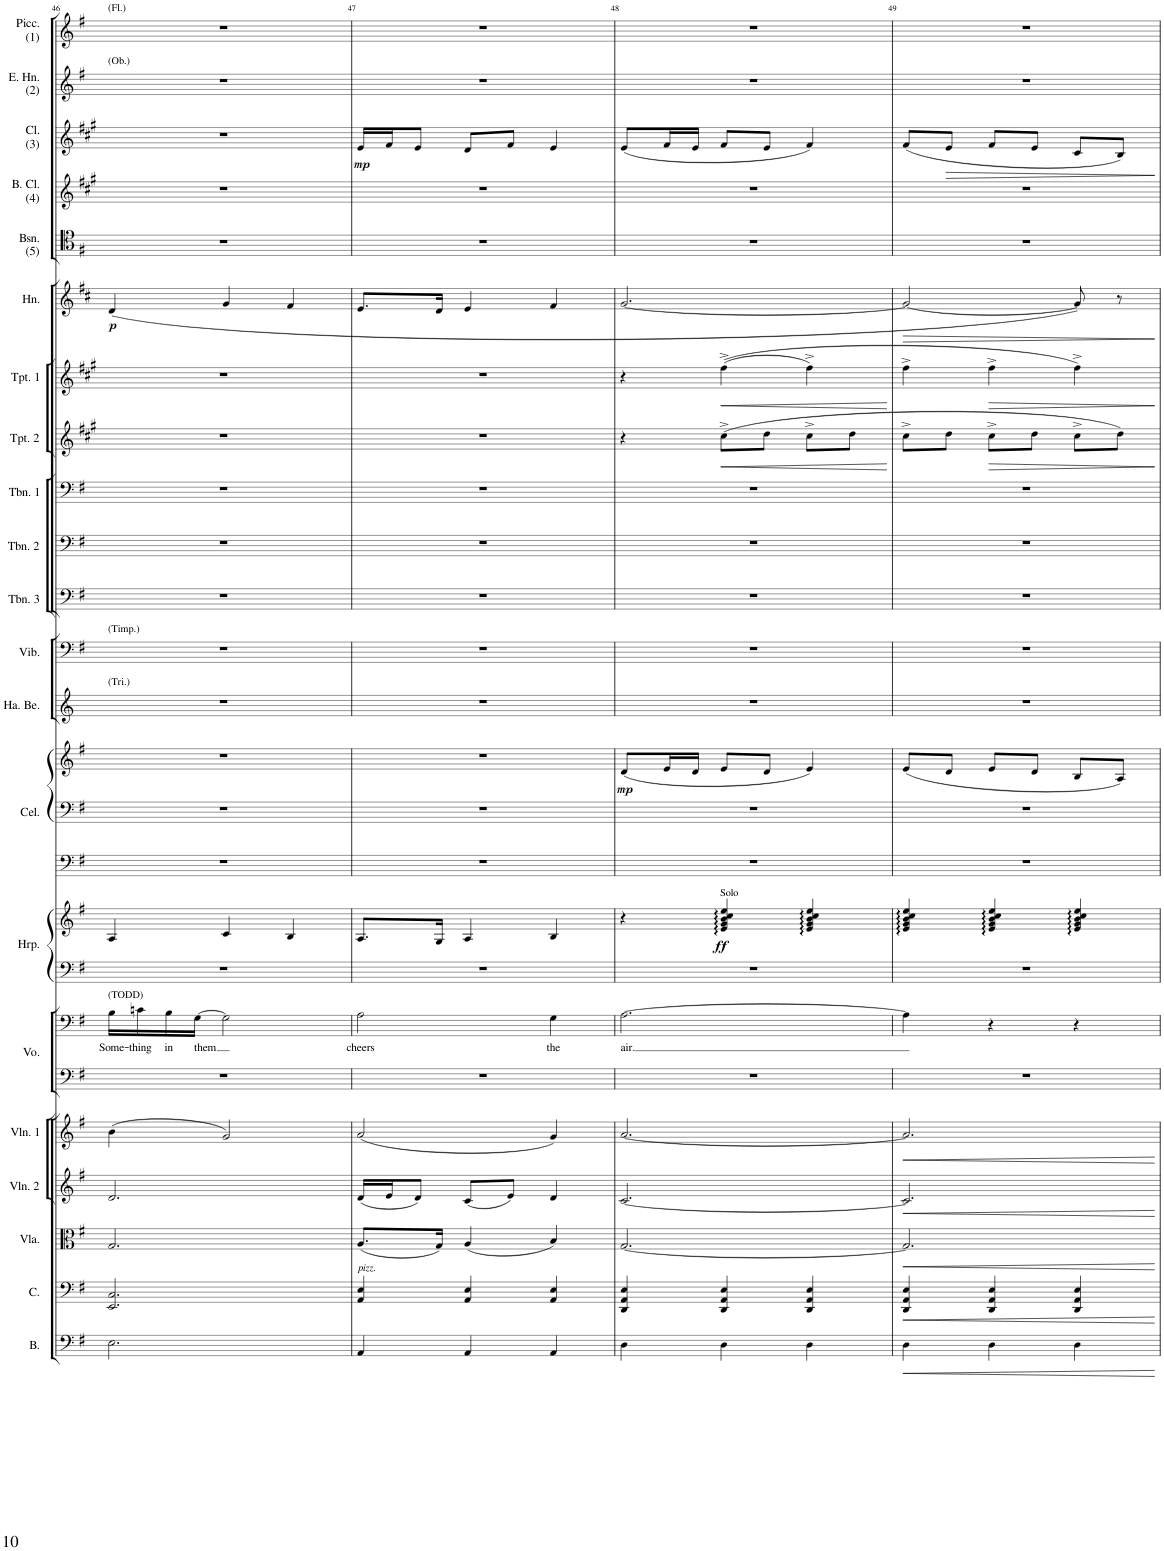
**kern	**dynam	**kern	**dynam	**kern	**dynam	**kern	**dynam	**kern	**dynam	**kern	**kern	**text	**kern	**kern	**dynam	**kern	**kern	**kern	**dynam	**kern	**kern	**kern	**kern	**kern	**kern	**dynam	**kern	**dynam	**kern	**dynam	**kern	**kern	**kern	**dynam	**kern	**kern
*part21	*part21	*part20	*part20	*part19	*part19	*part18	*part18	*part17	*part17	*part16	*part16	*part16	*part15	*part15	*part15	*part14	*part14	*part14	*part14	*part13	*part12	*part11	*part10	*part9	*part8	*part8	*part7	*part7	*part6	*part6	*part5	*part4	*part3	*part3	*part2	*part1
*staff25	*staff25	*staff24	*staff24	*staff23	*staff23	*staff22	*staff22	*staff21	*staff21	*staff20	*staff19	*staff19	*staff18	*staff17	*staff17/18	*staff16	*staff15	*staff14	*staff14/15/16	*staff13	*staff12	*staff11	*staff10	*staff9	*staff8	*staff8	*staff7	*staff7	*staff6	*staff6	*staff5	*staff4	*staff3	*staff3	*staff2	*staff1
*I"Bass	*	*I"Cello	*	*I"Viola	*	*I"Violin 2	*	*I"Violin 1	*	*I"Voice	*	*	*I"Harp	*	*	*I"Celesta	*	*	*	*I"Hand Bells	*I"Vibraphone	*I"Trombone 3	*I"Trombone 2	*I"Trombone 1	*I"Trumpet 2	*	*I"Trumpet 1	*	*I"Horn	*	*I"Bassoon (5)	*I"Bass Clarinet (4)	*I"Clarinet (3)	*	*I"English Horn (2)	*I"Piccolo (1)
*I'B.	*	*I'C.	*	*I'Vla.	*	*I'Vln. 2	*	*I'Vln. 1	*	*I'Vo.	*	*	*I'Hrp.	*	*	*I'Cel.	*	*	*	*I'Ha. Be.	*I'Vib.	*I'Tbn. 3	*I'Tbn. 2	*I'Tbn. 1	*I'Tpt. 2	*	*I'Tpt. 1	*	*I'Hn.	*	*I'Bsn. (5)	*I'B. Cl. (4)	*I'Cl. (3)	*	*I'E. Hn. (2)	*I'Picc. (1)
!!LO:PB:g=z
*clefF4	*	*clefF4	*	*clefC3	*	*clefG2	*	*clefG2	*	*clefF4	*clefF4	*	*clefF4	*clefG2	*	*clefF4	*clefF4	*clefG2	*	*clefG2	*clefF4	*clefF4	*clefF4	*clefF4	*clefG2	*	*clefG2	*	*clefG2	*	*clefC4	*clefG2	*clefG2	*	*clefG2	*clefG2
*Trd7c12	*	*	*	*	*	*	*	*	*	*	*	*	*	*	*	*Trd-7c-12	*Trd-7c-12	*Trd-7c-12	*	*	*	*	*	*	*Trd1c2	*	*Trd1c2	*	*Trd4c7	*	*	*Trd8c14	*Trd1c2	*	*Trd4c7	*Trd-7c-12
*k[f#]	*	*k[f#]	*	*k[f#]	*	*k[f#]	*	*k[f#]	*	*k[f#]	*k[f#]	*	*k[f#]	*k[f#]	*	*k[f#]	*k[f#]	*k[f#]	*	*k[]	*k[f#]	*k[f#]	*k[f#]	*k[f#]	*k[f#c#g#]	*	*k[f#c#g#]	*	*k[f#c#]	*	*k[f#]	*k[f#c#g#]	*k[f#c#g#]	*	*k[f#]	*k[f#]
*M3/4	*	*M3/4	*	*M3/4	*	*M3/4	*	*M3/4	*	*M3/4	*M3/4	*	*M3/4	*M3/4	*	*M3/4	*M3/4	*M3/4	*	*M3/4	*M3/4	*M3/4	*M3/4	*M3/4	*M3/4	*	*M3/4	*	*M3/4	*	*M3/4	*M3/4	*M3/4	*	*M3/4	*M3/4
=46	=46	=46	=46	=46	=46	=46	=46	=46	=46	=46	=46	=46	=46	=46	=46	=46	=46	=46	=46	=46	=46	=46	=46	=46	=46	=46	=46	=46	=46	=46	=46	=46	=46	=46	=46	=46
!	!	!	!	!	!	!	!	!	!	!	!	!	!	!	!	!	!	!	!	!	!	!	!	!	!	!	!	!	!	!	!	!	!	!	!	!LO:TX:a:t=(Fl.)
!	!	!	!	!	!	!	!	!	!	!	!	!	!	!	!	!	!	!	!	!	!	!	!	!	!	!	!	!	!	!	!	!	!	!	!LO:TX:a:t=(Ob.)	!
!	!	!	!	!	!	!	!	!	!	!	!	!	!	!	!	!	!	!	!	!	!LO:TX:a:t=(Timp.)	!	!	!	!	!	!	!	!	!	!	!	!	!	!	!
!	!	!	!	!	!	!	!	!	!	!	!	!	!	!	!	!	!	!	!	!LO:TX:a:t=(Tri.)	!	!	!	!	!	!	!	!	!	!	!	!	!	!	!	!
!	!	!	!	!	!	!	!	!	!	!	!LO:TX:a:t=(TODD)	!	!	!	!	!	!	!	!	!	!	!	!	!	!	!	!	!	!	!	!	!	!	!	!	!
!	!	!	!	!	!	!	!	!	!	!	!	!LO:LY:b	!	!	!	!	!	!	!	!	!	!	!	!	!	!	!	!	!	!LO:DY:b	!	!	!	!	!	!
2.E\	.	2.EE/ 2.C/	.	2.G/	.	2.d/	.	(4b\	.	2.r	16B\LL	Some-	2.r	4A/	.	2.r	2.r	2.r	.	2.r	2.r	2.r	2.r	2.r	2.r	.	2.r	.	(4d/	p	2.r	2.r	2.r	.	2.r	2.r
!	!	!	!	!	!	!	!	!	!	!	!	!LO:LY:b	!	!	!	!	!	!	!	!	!	!	!	!	!	!	!	!	!	!	!	!	!	!	!	!
.	.	.	.	.	.	.	.	.	.	.	16cn\	-thing	.	.	.	.	.	.	.	.	.	.	.	.	.	.	.	.	.	.	.	.	.	.	.	.
!	!	!	!	!	!	!	!	!	!	!	!	!LO:LY:b	!	!	!	!	!	!	!	!	!	!	!	!	!	!	!	!	!	!	!	!	!	!	!	!
.	.	.	.	.	.	.	.	.	.	.	16B\	in	.	.	.	.	.	.	.	.	.	.	.	.	.	.	.	.	.	.	.	.	.	.	.	.
!	!	!	!	!	!	!	!	!	!	!	!	!LO:LY:b	!	!	!	!	!	!	!	!	!	!	!	!	!	!	!	!	!	!	!	!	!	!	!	!
.	.	.	.	.	.	.	.	.	.	.	[16G\JJ	them	.	.	.	.	.	.	.	.	.	.	.	.	.	.	.	.	.	.	.	.	.	.	.	.
.	.	.	.	.	.	.	.	2g/)	.	.	2G\]	.	.	4c/	.	.	.	.	.	.	.	.	.	.	.	.	.	.	4g/	.	.	.	.	.	.	.
.	.	.	.	.	.	.	.	.	.	.	.	.	.	4B/	.	.	.	.	.	.	.	.	.	.	.	.	.	.	4f#/	.	.	.	.	.	.	.
=47	=47	=47	=47	=47	=47	=47	=47	=47	=47	=47	=47	=47	=47	=47	=47	=47	=47	=47	=47	=47	=47	=47	=47	=47	=47	=47	=47	=47	=47	=47	=47	=47	=47	=47	=47	=47
!	!	!LO:TX:a:i:t=pizz.	!	!	!	!	!	!	!	!	!	!	!	!	!	!	!	!	!	!	!	!	!	!	!	!	!	!	!	!	!	!	!	!	!	!
!	!	!	!	!	!	!	!	!	!	!	!	!LO:LY:b	!	!	!	!	!	!	!	!	!	!	!	!	!	!	!	!	!	!	!	!	!	!LO:DY:b	!	!
4AA/	.	4AA/ 4E/	.	(8.A/L	.	(16d/LL	.	(2a/	.	2.r	2A\	cheers	2.r	8.A/L	.	2.r	2.r	2.r	.	2.r	2.r	2.r	2.r	2.r	2.r	.	2.r	.	8.e/L	.	2.r	2.r	16e/LL	mp	2.r	2.r
.	.	.	.	.	.	16e/J	.	.	.	.	.	.	.	.	.	.	.	.	.	.	.	.	.	.	.	.	.	.	.	.	.	.	16f#/J	.	.	.
.	.	.	.	.	.	8d/J)	.	.	.	.	.	.	.	.	.	.	.	.	.	.	.	.	.	.	.	.	.	.	.	.	.	.	8e/J	.	.	.
.	.	.	.	16G/Jk)	.	.	.	.	.	.	.	.	.	16G/Jk	.	.	.	.	.	.	.	.	.	.	.	.	.	.	16d/Jk	.	.	.	.	.	.	.
4AA/	.	4AA/ 4E/	.	(4A/	.	(8c/L	.	.	.	.	.	.	.	4A/	.	.	.	.	.	.	.	.	.	.	.	.	.	.	4e/	.	.	.	8d/L	.	.	.
.	.	.	.	.	.	8e/J)	.	.	.	.	.	.	.	.	.	.	.	.	.	.	.	.	.	.	.	.	.	.	.	.	.	.	8f#/J	.	.	.
!	!	!	!	!	!	!	!	!	!	!	!	!LO:LY:b	!	!	!	!	!	!	!	!	!	!	!	!	!	!	!	!	!	!	!	!	!	!	!	!
4AA/	.	4AA/ 4E/	.	4B/)	.	4d/	.	4g/)	.	.	4G\	the	.	4B/	.	.	.	.	.	.	.	.	.	.	.	.	.	.	4f#/	.	.	.	4e/	.	.	.
=48	=48	=48	=48	=48	=48	=48	=48	=48	=48	=48	=48	=48	=48	=48	=48	=48	=48	=48	=48	=48	=48	=48	=48	=48	=48	=48	=48	=48	=48	=48	=48	=48	=48	=48	=48	=48
!	!	!	!	!	!	!	!	!	!	!	!	!LO:LY:b	!	!	!	!	!	!	!LO:DY:b	!	!	!	!	!	!	!	!	!	!	!	!	!	!	!	!	!
4D\	.	4DD/ 4AA/ 4E/	.	[2.G/	.	[2.c/	.	[2.a/	.	2.r	[2.A\	air.	2.r	4r	.	2.r	2.r	(8d/L	mp	2.r	2.r	2.r	2.r	2.r	4r	.	4r	.	[2.g/	.	2.r	2.r	(8e/L	.	2.r	2.r
.	.	.	.	.	.	.	.	.	.	.	.	.	.	.	.	.	.	16e/L	.	.	.	.	.	.	.	.	.	.	.	.	.	.	16f#/L	.	.	.
.	.	.	.	.	.	.	.	.	.	.	.	.	.	.	.	.	.	16d/JJ	.	.	.	.	.	.	.	.	.	.	.	.	.	.	16e/JJ	.	.	.
!	!	!	!	!	!	!	!	!	!	!	!	!	!	!LO:TX:a:t=Solo	!	!	!	!	!	!	!	!	!	!	!	!	!	!	!	!	!	!	!	!	!	!
!	!	!	!	!	!	!	!	!	!	!	!	!	!	!	!LO:DY:b	!	!	!	!	!	!	!	!	!	!	!LO:HP:b	!	!LO:HP:b	!	!	!	!	!	!	!	!
4D\	.	4DD/ 4AA/ 4E/	.	.	.	.	.	.	.	.	.	.	.	4e/ 4g/ 4b/ 4cc/ 4ee/	ff	.	.	8e/L	.	.	.	.	.	.	(8cc#^\L	<	((4ff#^\	<	.	.	.	.	8f#/L	.	.	.
.	.	.	.	.	.	.	.	.	.	.	.	.	.	.	.	.	.	8d/J	.	.	.	.	.	.	8dd\J	.	.	.	.	.	.	.	8e/J	.	.	.
4D\	.	4DD/ 4AA/ 4E/	.	.	.	.	.	.	.	.	.	.	.	4e/ 4g/ 4b/ 4cc/ 4ee/	.	.	.	4e/)	.	.	.	.	.	.	8cc#^\L	.	4ff#^\)	.	.	.	.	.	4f#/)	.	.	.
.	.	.	.	.	.	.	.	.	.	.	.	.	.	.	.	.	.	.	.	.	.	.	.	.	8dd\J	.	.	.	.	.	.	.	.	.	.	.
.	.	.	.	.	.	.	.	.	.	.	.	.	.	.	.	.	.	.	.	.	.	.	.	.	.	[	.	[	.	.	.	.	.	.	.	.
=49	=49	=49	=49	=49	=49	=49	=49	=49	=49	=49	=49	=49	=49	=49	=49	=49	=49	=49	=49	=49	=49	=49	=49	=49	=49	=49	=49	=49	=49	=49	=49	=49	=49	=49	=49	=49
!	!LO:HP:b	!	!LO:HP:b	!	!LO:HP:b	!	!LO:HP:b	!	!LO:HP:b	!	!	!	!	!	!	!	!	!	!	!	!	!	!	!	!	!	!	!	!	!LO:HP:b	!	!	!	!	!	!
4D\	<	4DD/ 4AA/ 4E/	<	2.G/]	<	2.c/]	<	2.a/]	<	2.r	4A\]	.	2.r	4e/ 4g/ 4b/ 4cc/ 4ee/	.	2.r	2.r	(8e/L	.	2.r	2.r	2.r	2.r	2.r	8cc#^\L	.	4ff#^\	.	2g/_	>	2.r	2.r	(8f#/L	.	2.r	2.r
!	!	!	!	!	!	!	!	!	!	!	!	!	!	!	!	!	!	!	!	!	!	!	!	!	!	!	!	!	!	!	!	!	!	!LO:HP:b	!	!
.	.	.	.	.	.	.	.	.	.	.	.	.	.	.	.	.	.	8d/J	.	.	.	.	.	.	8dd\J	.	.	.	.	.	.	.	8e/J	>	.	.
!	!	!	!	!	!	!	!	!	!	!	!	!	!	!	!	!	!	!	!	!	!	!	!	!	!	!LO:HP:b	!	!LO:HP:b	!	!	!	!	!	!	!	!
4D\	.	4DD/ 4AA/ 4E/	.	.	.	.	.	.	.	.	4r	.	.	4e/ 4g/ 4b/ 4cc/ 4ee/	.	.	.	8e/L	.	.	.	.	.	.	8cc#^\L	>	4ff#^\	>	.	.	.	.	8f#/L	.	.	.
.	.	.	.	.	.	.	.	.	.	.	.	.	.	.	.	.	.	8d/J	.	.	.	.	.	.	8dd\J	.	.	.	.	.	.	.	8e/J	.	.	.
4D\	.	4DD/ 4AA/ 4E/	.	.	.	.	.	.	.	.	4r	.	.	4e/ 4g/ 4b/ 4cc/ 4ee/	.	.	.	8B/L	.	.	.	.	.	.	8cc#^\L	.	4ff#^\)	.	8g/])	.	.	.	8c#/L	.	.	.
.	.	.	.	.	.	.	.	.	.	.	.	.	.	.	.	.	.	8A/J)	.	.	.	.	.	.	8dd\J)	.	.	.	8r	.	.	.	8B/J)	.	.	.
.	[	.	[	.	[	.	[	.	[	.	.	.	.	.	.	.	.	.	.	.	.	.	.	.	.	]	.	]	.	]	.	.	.	]	.	.
=	=	=	=	=	=	=	=	=	=	=	=	=	=	=	=	=	=	=	=	=	=	=	=	=	=	=	=	=	=	=	=	=	=	=	=	=
*-	*-	*-	*-	*-	*-	*-	*-	*-	*-	*-	*-	*-	*-	*-	*-	*-	*-	*-	*-	*-	*-	*-	*-	*-	*-	*-	*-	*-	*-	*-	*-	*-	*-	*-	*-	*-
